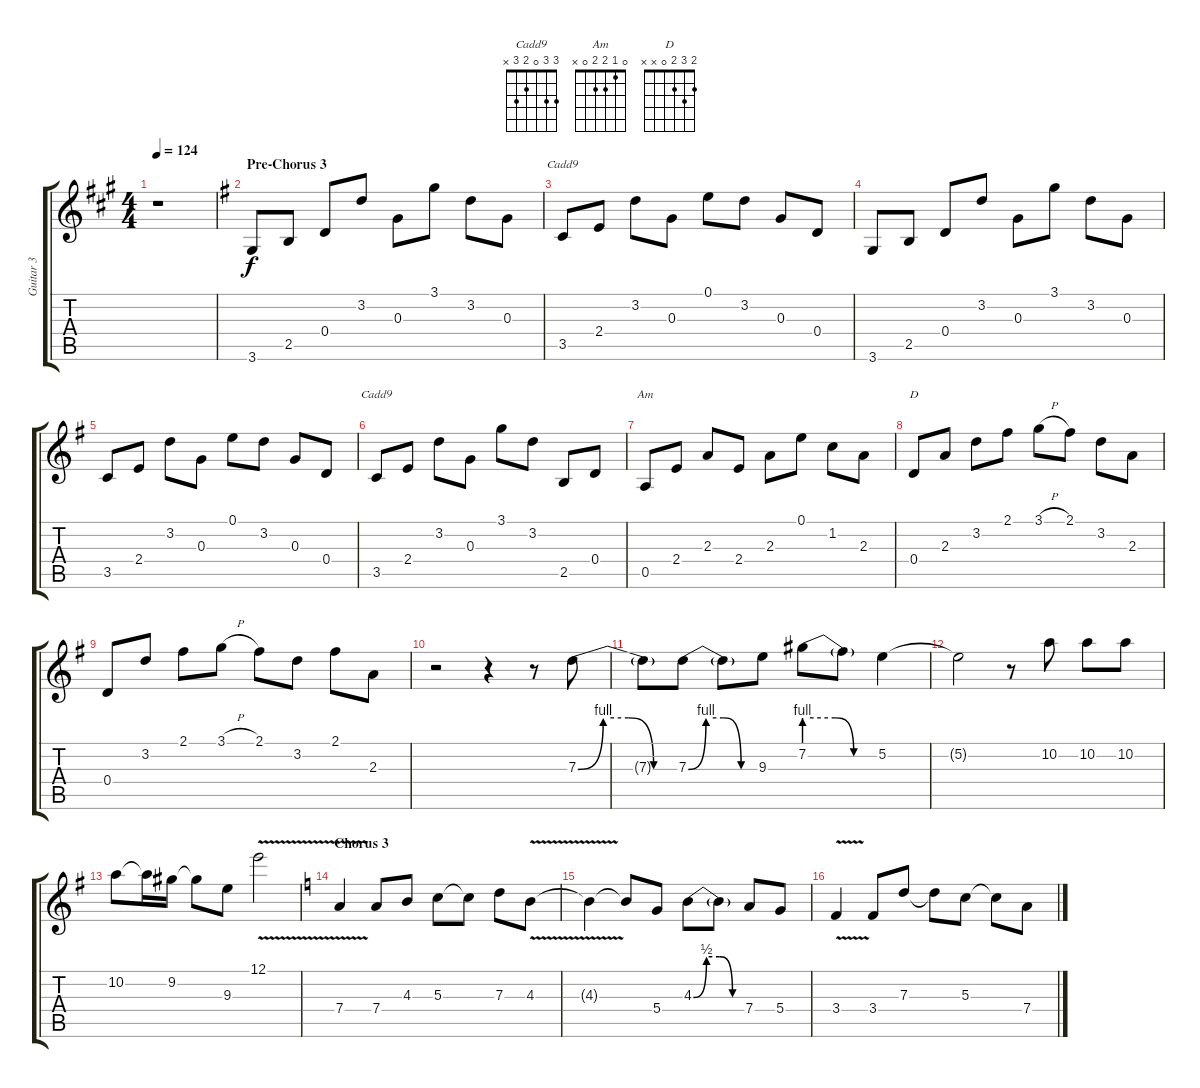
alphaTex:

\track ("Guitar 3" "Guitar 3") {instrument distortionguitar}
\staff {score tabs}
\tuning (E4 B3 G3 D3 A2 E2) {hide}
\chord ("Cadd9" 0 3 0 2 3 x)
\chord ("Cadd9" 3 3 0 2 3 x)
\chord ("Am" 0 1 2 2 0 x)
\chord ("D" 2 3 2 0 x x)
\ts (4 4)
\tempo 124
\clef g2
\ks a
r.1{dy f} |
\section ("" "Pre-Chorus 3")
\ks g
3.6.8{volume 15 balance 13 instrument electricguitarclean} 2.5.8 0.4.8 3.2.8 0.3.8 3.1.8 3.2.8 0.3.8 |
3.5.8{ch "Cadd9"} 2.4.8 3.2.8 0.3.8 0.1.8 3.2.8 0.3.8 0.4.8 |
3.6.8 2.5.8 0.4.8 3.2.8 0.3.8 3.1.8 3.2.8 0.3.8 |
3.5.8 2.4.8 3.2.8 0.3.8 0.1.8 3.2.8 0.3.8 0.4.8 |
3.5.8{ch "Cadd9"} 2.4.8 3.2.8 0.3.8 3.1.8 3.2.8 2.5.8 0.4.8 |
0.5.8{ch "Am"} 2.4.8 2.3.8 2.4.8 2.3.8 0.1.8 1.2.8 2.3.8 |
0.4.8{ch "D"} 2.3.8 3.2.8 2.1.8 3.1{h}.8 2.1.8 3.2.8 2.3.8 |
0.4.8 3.2.8 2.1.8 3.1{h}.8 2.1.8 3.2.8 2.1.8 2.3.8 |
r.2{volume 13 instrument distortionguitar} r.4 r.8 7.3{be (custom 0 0 15 4 30 4 45 0 60 0)}.8 |
7.3{t}.8 7.3{be (custom 0 0 15 4 30 4 45 0 60 0)}.8 7.3{t}.8 9.3.8 7.2{be (custom 0 4 25 4 40 0 60 0)}.8 7.2{t}.8 5.2.4 |
5.2{t}.2 r.8 10.2.8 10.2.8 10.2.8 |
10.2.8 10.2{t}.16 9.2.16 9.2{t}.8 9.3.8 12.1{v}.2 |
\section ("" "Chorus 3")
\ks c
7.4{v}.4{balance 12} 7.4.8 4.3.8 5.3.8 5.3{t}.8 7.3.8 4.3{v}.8 |
4.3{t}.4 4.3{t}.8 5.4.8 4.3{be (custom 0 0 15 2 30 2 45 0 60 0)}.8 4.3{t}.8 7.4.8 5.4.8 |
3.4{v}.4 3.4.8 7.3.8 7.3{t}.8 5.3.8 5.3{t}.8 7.4.8
